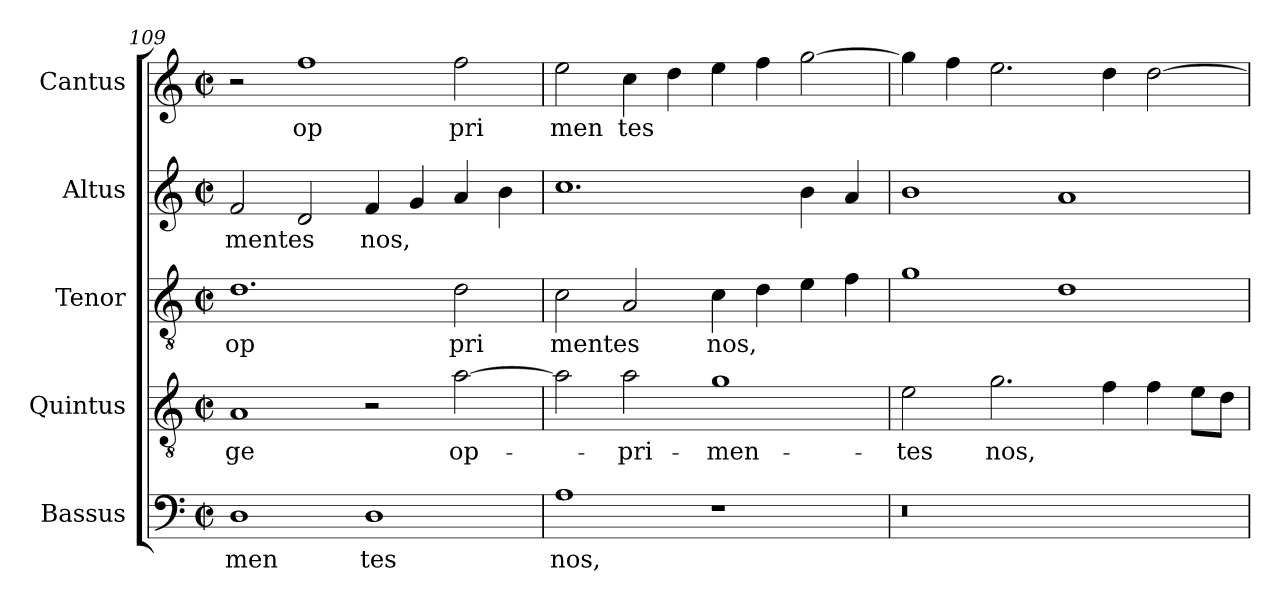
**kern	**text	**kern	**text	**kern	**text	**kern	**text	**kern	**text
*part5	*part5	*part4	*part4	*part3	*part3	*part2	*part2	*part1	*part1
*staff5	*staff5	*staff4	*staff4	*staff3	*staff3	*staff2	*staff2	*staff1	*staff1
*I"Bassus	*	*I"Quintus	*	*I"Tenor	*	*I"Altus	*	*I"Cantus	*
*clefF4	*	*clefGv2	*	*clefGv2	*	*clefG2	*	*clefG2	*
*	*	*	*	*	*	*k[]	*	*	*
*	*	*	*	*	*	*C:	*	*	*
*M2/2	*	*M2/2	*	*M2/2	*	*M2/2	*	*M2/2	*
*met(c|)	*	*met(c|)	*	*met(c|)	*	*met(c|)	*	*met(c|)	*
=109	=109	=109	=109	=109	=109	=109	=109	=109	=109
!	!LO:LY:b:cj	!	!LO:LY:b:cj	!	!LO:LY:b:cj	!	!LO:LY:b:cj	!	!
1D	men	1A	-ge	1.d	op	2f/	-mentes	2r	.
!	!	!	!	!	!	!	!	!	!LO:LY:b:cj
.	.	.	.	.	.	2d/	.	1ff	op
!	!LO:LY:b:cj	!	!	!	!	!	!LO:LY:b	!	!
1D	tes	2r	.	.	.	4f/	nos,	.	.
.	.	.	.	.	.	4g/	.	.	.
!	!	!	!LO:LY:b:cj	!	!LO:LY:b:cj	!	!	!	!LO:LY:b:cj
.	.	[>2a\	op-	2d\	pri	4a/	.	2ff\	pri
.	.	.	.	.	.	4b\	.	.	.
=110	=110	=110	=110	=110	=110	=110	=110	=110	=110
!	!LO:LY:b:cj	!	!	!	!LO:LY:b:cj	!	!	!	!LO:LY:b:cj
1A	nos,	2a\]	.	2c\	mentes	1.cc	.	2ee\	men
!	!	!	!LO:LY:b:cj	!	!	!	!	!	!LO:LY:b
.	.	2a\	-pri-	2A/	.	.	.	4cc\	tes
.	.	.	.	.	.	.	.	4dd\	.
!	!	!	!LO:LY:b:cj	!	!LO:LY:b	!	!	!	!
1r	.	1g	-men-	4c\	nos,	.	.	4ee\	.
.	.	.	.	4d\	.	.	.	4ff\	.
.	.	.	.	4e\	.	4b\	.	[>2gg\	.
.	.	.	.	4f\	.	4a/	.	.	.
=111	=111	=111	=111	=111	=111	=111	=111	=111	=111
!	!	!	!LO:LY:b:cj	!	!	!	!	!	!
0r	.	2e\	-tes	1g	.	1b	.	4gg\]	.
.	.	.	.	.	.	.	.	4ff\	.
!	!	!	!LO:LY:b	!	!	!	!	!	!
.	.	2.g\	nos,	.	.	.	.	2.ee\	.
.	.	.	.	1d	.	1a	.	.	.
.	.	4f\	.	.	.	.	.	4dd\	.
.	.	4f\	.	.	.	.	.	[>2dd\	.
.	.	8e\L	.	.	.	.	.	.	.
.	.	8d\J	.	.	.	.	.	.	.
=	=	=	=	=	=	=	=	=	=
*-	*-	*-	*-	*-	*-	*-	*-	*-	*-
